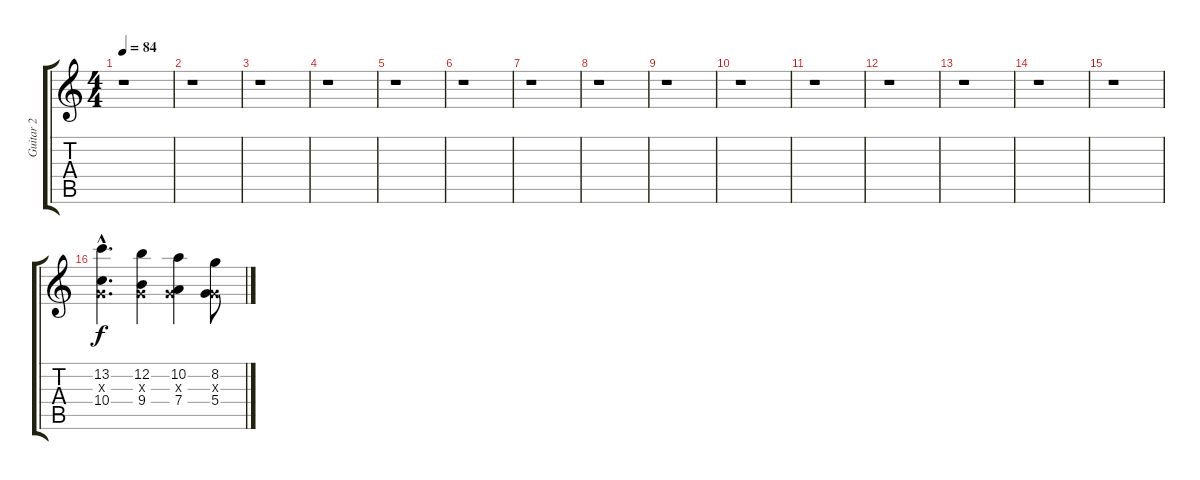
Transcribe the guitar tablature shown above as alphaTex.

\track ("Guitar 2" "Guitar 2") {instrument distortionguitar}
\staff {score tabs}
\tuning (E4 B3 G3 D3 A2 E2) {hide}
\ts (4 4)
\tempo 84
\clef g2
\ks c
r.1{dy f} |
r.1 |
r.1 |
r.1 |
r.1 |
r.1 |
r.1 |
r.1 |
r.1 |
r.1 |
r.1 |
r.1 |
r.1 |
r.1 |
r.1 |
(13.2{hac} 0.3{hac x} 10.4{hac}).4{d} (12.2 0.3{x} 9.4).4 (10.2 0.3{x} 7.4).4 (8.2{ss} 0.3{x} 5.4{ss}).8
